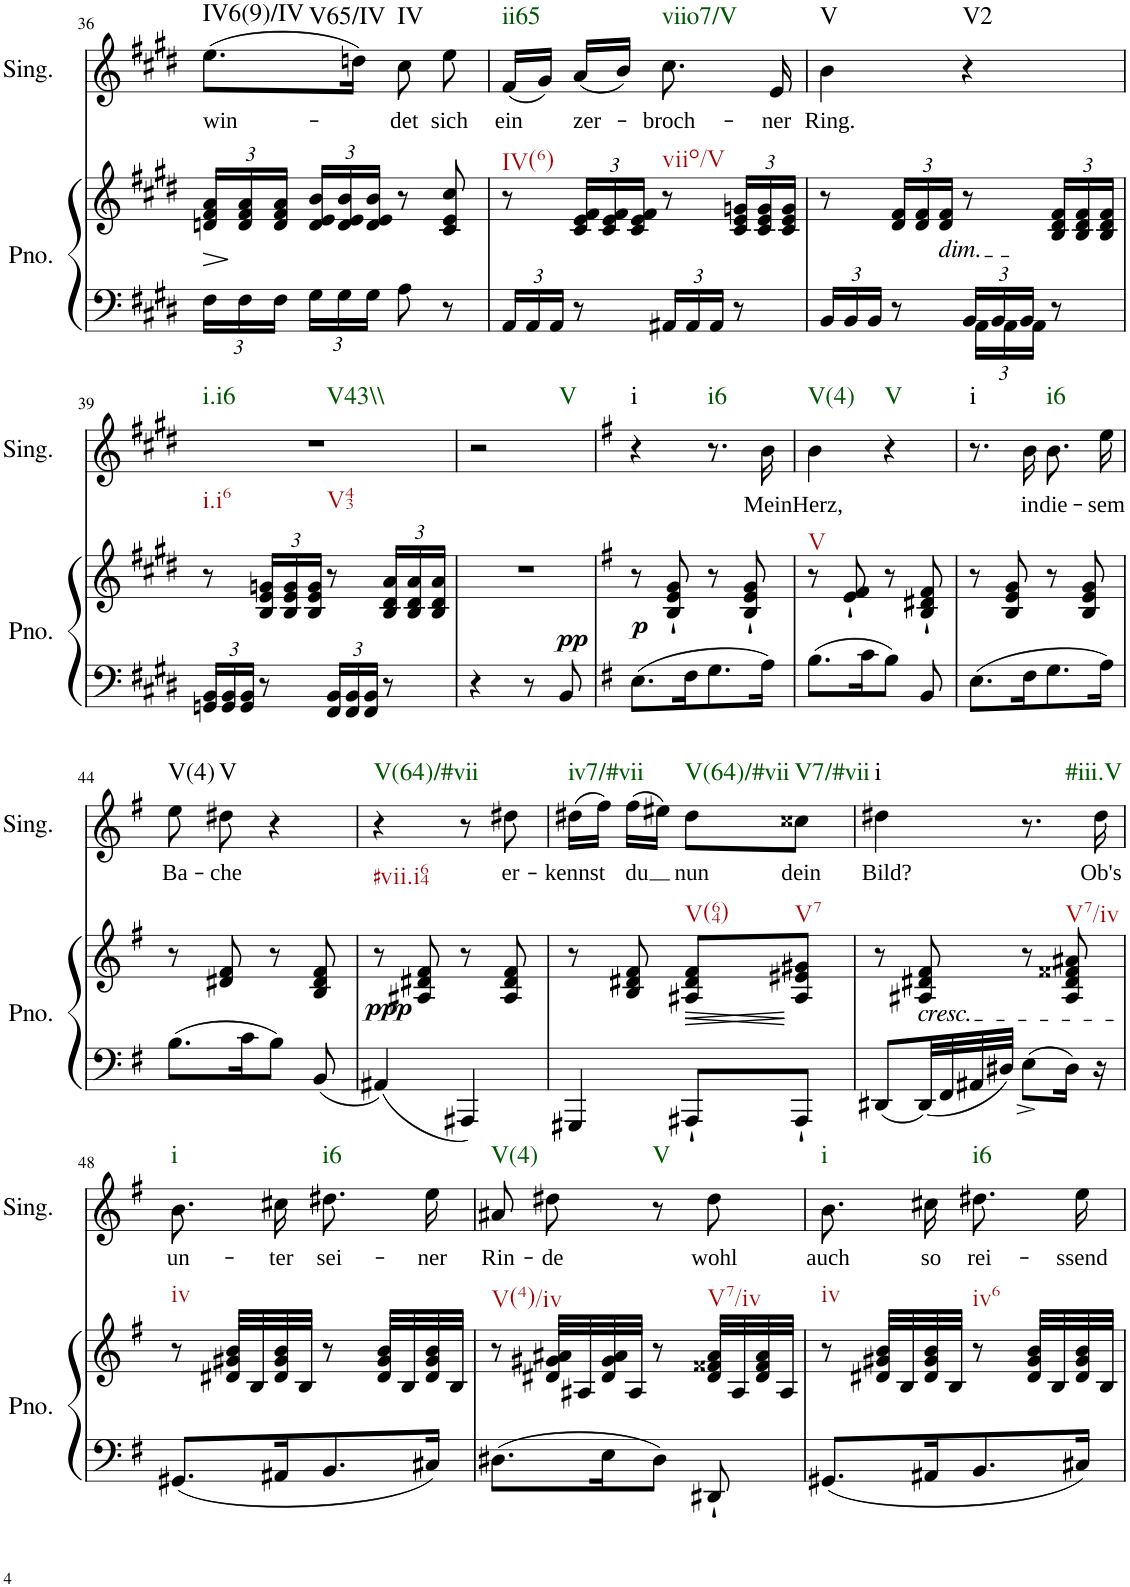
**kern	**kern	**dynam	**kern	**text	**harte
*part2	*part2	*part2	*part1	*part1	*part1
*staff3	*staff2	*staff2/3	*staff1	*staff1	*
*I"Pianoforte	*	*	*I"Singstimme	*	*
*I'Pno.	*	*	*I'Sing.	*	*
!!LO:PB:g=z
*clefF4	*clefG2	*	*clefG2	*	*
*k[f#c#g#d#]	*k[f#c#g#d#]	*	*k[f#c#g#d#]	*	*
*M2/4	*M2/4	*	*M2/4	*	*
*Xbrackettup	*Xbrackettup	*	*	*	*
=36	=36	=36	=36	=36	=36
!	!	!LO:HP:b	!	!LO:LY:b	!LO:H:n=1:kt=IV6(9)/IV
!	!	!	!	!	!LO:H:n=2:kt=V65/IV
24F#\LL	24dn/ 24f#/ 24a/LL	>	(8.ee\L	win-	N N
24F#\	24d/ 24f#/ 24a/	]	.	.	.
24F#\JJ	24d/ 24f#/ 24a/JJ	.	.	.	.
24G#\LL	24d/ 24e/ 24b/LL	.	.	.	.
24G#\	24d/ 24e/ 24b/	.	.	.	.
.	.	.	16ddn\Jk)	.	.
24G#\JJ	24d/ 24e/ 24b/JJ	.	.	.	.
!	!	!	!	!LO:LY:b	!LO:H:kt=IV
8A\	8r	.	8cc#\	-det	N
!	!	!	!	!LO:LY:b	!
8r	8c#/ 8e/ 8cc#/	.	8ee\	sich	.
=37	=37	=37	=37	=37	=37
!	!	!	!	!LO:LY:b	!LO:H:kt=ii65
24AA/LL	8r	.	(16f#/LL	ein	N
24AA/	.	.	.	.	.
.	.	.	16g#/JJ)	.	.
24AA/JJ	.	.	.	.	.
!	!	!	!	!LO:LY:b	!
8r	24c#/ 24e/ 24f#/LL	.	(16a/LL	zer-	.
.	24c#/ 24e/ 24f#/	.	.	.	.
.	.	.	16b/JJ)	.	.
.	24c#/ 24e/ 24f#/JJ	.	.	.	.
!	!	!	!	!LO:LY:b	!LO:H:kt=viio7/V
24AA#X/LL	8r	.	8.cc#\	-broch-	N
24AA#/	.	.	.	.	.
24AA#/JJ	.	.	.	.	.
8r	24c#/ 24e/ 24gn/LL	.	.	.	.
.	24c#/ 24e/ 24g/	.	.	.	.
!	!	!	!	!LO:LY:b	!
.	.	.	16e/	-ner	.
.	24c#/ 24e/ 24g/JJ	.	.	.	.
=38	=38	=38	=38	=38	=38
*^	*	*	*	*	*
!	!	!	!	!	!LO:LY:b	!LO:H:kt=V
24BB/LL	4ryy	8r	.	4b\	Ring.	N
24BB/	.	.	.	.	.	.
24BB/JJ	.	.	.	.	.	.
8r	.	24d#/ 24f#/LL	.	.	.	.
.	.	24d#/ 24f#/	.	.	.	.
!	!	!LO:TX:b:i:t=dim.	!	!	!	!
.	.	24d#/ 24f#/JJ	.	.	.	.
!	!	!	!	!	!	!LO:H:kt=V2
24BB/LL	24AA\LL	8r	.	4r	.	N
24BB/	24AA\	.	.	.	.	.
24BB/JJ	24AA\JJ	.	.	.	.	.
8r	8ryy	24B/ 24d#/ 24f#/LL	.	.	.	.
.	.	24B/ 24d#/ 24f#/	.	.	.	.
.	.	24B/ 24d#/ 24f#/JJ	.	.	.	.
!!LO:LB:g=z
=39	=39	=39	=39	=39	=39	=39
!	!	!	!	!	!	!LO:H:n=1:kt=i.i6
!	!	!	!	!	!	!LO:H:n=2:kt=V43\\
24GGn/ 24BB/LL	4ryy	8r	.	2r	.	N N
24GG/ 24BB/	.	.	.	.	.	.
24GG/ 24BB/JJ	.	.	.	.	.	.
8r	.	24B/ 24e/ 24gn/LL	.	.	.	.
.	.	24B/ 24e/ 24g/	.	.	.	.
.	.	24B/ 24e/ 24g/JJ	.	.	.	.
24FF#/ 24BB/LL	8ryy	8r	.	.	.	.
24FF#/ 24BB/	.	.	.	.	.	.
24FF#/ 24BB/JJ	.	.	.	.	.	.
8r	8ryy	24B/ 24d#/ 24a/LL	.	.	.	.
.	.	24B/ 24d#/ 24a/	.	.	.	.
.	.	24B/ 24d#/ 24a/JJ	.	.	.	.
*v	*v	*	*	*	*	*
=40	=40	=40	=40	=40	=40
!	!	!	!	!	!LO:H:kt=V
4r	2r	.	2r	.	N
8r	.	.	.	.	.
!	!	!LO:DY:a=2	!	!	!
8BB/	.	pp	.	.	.
=41	=41	=41	=41	=41	=41
*k[f#]	*k[f#]	*	*k[f#]	*	*
!	!	!LO:DY:b	!	!	!LO:H:kt=i
8.E\L	8r	p	4r	.	N
.	8B/` 8e/` 8g/`	.	.	.	.
16F#\K	.	.	.	.	.
!	!	!	!	!	!LO:H:kt=i6
8.G\	8r	.	8.r	.	N
.	8B/` 8e/` 8g/`	.	.	.	.
!	!	!	!	!LO:LY:b	!
16A\Jk	.	.	16b\	Mein	.
=42	=42	=42	=42	=42	=42
!	!	!	!	!LO:LY:b	!LO:H:kt=V(4)
8.B\L	8r	.	4b\	Herz,	N
.	8e/` 8f#/`	.	.	.	.
16c\K	.	.	.	.	.
!	!	!	!	!	!LO:H:kt=V
8B\J	8r	.	4r	.	N
8BB/	8B/` 8d#X/` 8f#/`	.	.	.	.
=43	=43	=43	=43	=43	=43
!	!	!	!	!	!LO:H:kt=i
8.E\L	8r	.	8.r	.	N
.	8B/ 8e/ 8g/	.	.	.	.
!	!	!	!	!LO:LY:b	!
16F#\K	.	.	16b\	in	.
!	!	!	!	!LO:LY:b	!LO:H:kt=i6
8.G\	8r	.	8.b\	die-	N
.	8B/ 8e/ 8g/	.	.	.	.
!	!	!	!	!LO:LY:b	!
16A\Jk	.	.	16ee\	-sem	.
!!LO:LB:g=z
=44	=44	=44	=44	=44	=44
!	!	!	!	!LO:LY:b	!LO:H:kt=V(4)
8.B\L	8r	.	8ee\	Ba-	N
!	!	!	!	!LO:LY:b	!LO:H:kt=V
.	8d#X/ 8f#/	.	8dd#X\	-che	N
16c\K	.	.	.	.	.
8B\J	8r	.	4r	.	.
8BB/	8B/ 8d#/ 8f#/	.	.	.	.
=45	=45	=45	=45	=45	=45
!	!	!LO:DY:b	!	!	!LO:H:kt=V(64)/#vii
4AA#X/	8r	ppp	4r	.	N
.	8A#X/ 8d#X/ 8f#/	.	.	.	.
4AAA#X/	8r	.	8r	.	.
!	!	!	!	!LO:LY:b	!
.	8A#/ 8d#/ 8f#/	.	8dd#X\	er-	.
=46	=46	=46	=46	=46	=46
!	!	!	!	!LO:LY:b	!LO:H:kt=iv7/#vii
4GGG#X/	8r	.	(16dd#X\LL	-kennst	N
.	.	.	16ff#\JJ)	.	.
!	!	!	!	!LO:LY:b	!
.	8B/ 8d#X/ 8f#/	.	(16ff#\LL	du	.
.	.	.	16ee#X\JJ)	.	.
!	!	!LO:HP:b	!	!	!
!	!	!LO:HP:n=1:b	!	!LO:LY:b	!LO:H:kt=V(64)/#vii
8AAA#X`/L	8A#X/ 8d#/ 8f#/L	< >	8dd#\L	nun	N
!	!	!	!	!LO:LY:b	!LO:H:kt=V7/#vii
8AAA#`/J	8A#/ 8e#X/ 8g#X/J	[	8cc##X\J	dein	N
.	.	]	.	.	.
=47	=47	=47	=47	=47	=47
!	!	!	!	!LO:LY:b	!LO:H:kt=i
8DD#X/L	8r	.	4dd#X\	Bild?	N
!	!LO:TX:b:i:t=cresc.	!	!	!	!
32DD#/LL	8A#X/ 8d#X/ 8f#/	.	.	.	.
32FF#/	.	.	.	.	.
32AA#X/	.	.	.	.	.
32D#X/JJJ	.	.	.	.	.
!	!	!	!	!	!LO:H:kt=#iii.V
8E^<\L	8r	.	8.r	.	N
16D#\Jk	8A#/ 8d#/ 8f##X/ 8a#X/	.	.	.	.
!	!	!	!	!LO:LY:b	!
16r	.	.	16dd#\	Ob's	.
!!LO:LB:g=z
=48	=48	=48	=48	=48	=48
!	!	!	!	!LO:LY:b	!LO:H:kt=i
8.GG#X/L	8r	.	8.b\	un-	N
.	32d#X/ 32g#X/ 32b/LLL	.	.	.	.
.	32B/	.	.	.	.
!	!	!	!	!LO:LY:b	!
16AA#X/K	32d#/ 32g#/ 32b/	.	16cc#X\	-ter	.
.	32B/JJJ	.	.	.	.
!	!	!	!	!LO:LY:b	!LO:H:kt=i6
8.BB/	8r	.	8.dd#X\	sei-	N
.	32d#/ 32g#/ 32b/LLL	.	.	.	.
.	32B/	.	.	.	.
!	!	!	!	!LO:LY:b	!
16C#X/Jk	32d#/ 32g#/ 32b/	.	16ee\	-ner	.
.	32B/JJJ	.	.	.	.
=49	=49	=49	=49	=49	=49
!	!	!	!	!LO:LY:b	!LO:H:kt=V(4)
8.D#X\L	8r	.	8a#X/	Rin-	N
!	!	!	!	!LO:LY:b	!
.	32d#X/ 32g#X/ 32a#X/LLL	.	8dd#X\	-de	.
.	32A#X/	.	.	.	.
16E\K	32d#/ 32g#/ 32a#/	.	.	.	.
.	32A#/JJJ	.	.	.	.
!	!	!	!	!	!LO:H:kt=V
8D#\J	8r	.	8r	.	N
!	!	!	!	!LO:LY:b	!
8DD#X`/	32d#/ 32f##X/ 32a#/LLL	.	8dd#\	wohl	.
.	32A#/	.	.	.	.
.	32d#/ 32f##/ 32a#/	.	.	.	.
.	32A#/JJJ	.	.	.	.
=50	=50	=50	=50	=50	=50
!	!	!	!	!LO:LY:b	!LO:H:kt=i
8.GG#X/L	8r	.	8.b\	auch	N
.	32d#X/ 32g#X/ 32b/LLL	.	.	.	.
.	32B/	.	.	.	.
!	!	!	!	!LO:LY:b	!
16AA#X/K	32d#/ 32g#/ 32b/	.	16cc#X\	so	.
.	32B/JJJ	.	.	.	.
!	!	!	!	!LO:LY:b	!LO:H:kt=i6
8.BB/	8r	.	8.dd#X\	rei-	N
.	32d#/ 32g#/ 32b/LLL	.	.	.	.
.	32B/	.	.	.	.
!	!	!	!	!LO:LY:b	!
16C#X/Jk	32d#/ 32g#/ 32b/	.	16ee\	-ssend	.
.	32B/JJJ	.	.	.	.
=	=	=	=	=	=
*-	*-	*-	*-	*-	*-
